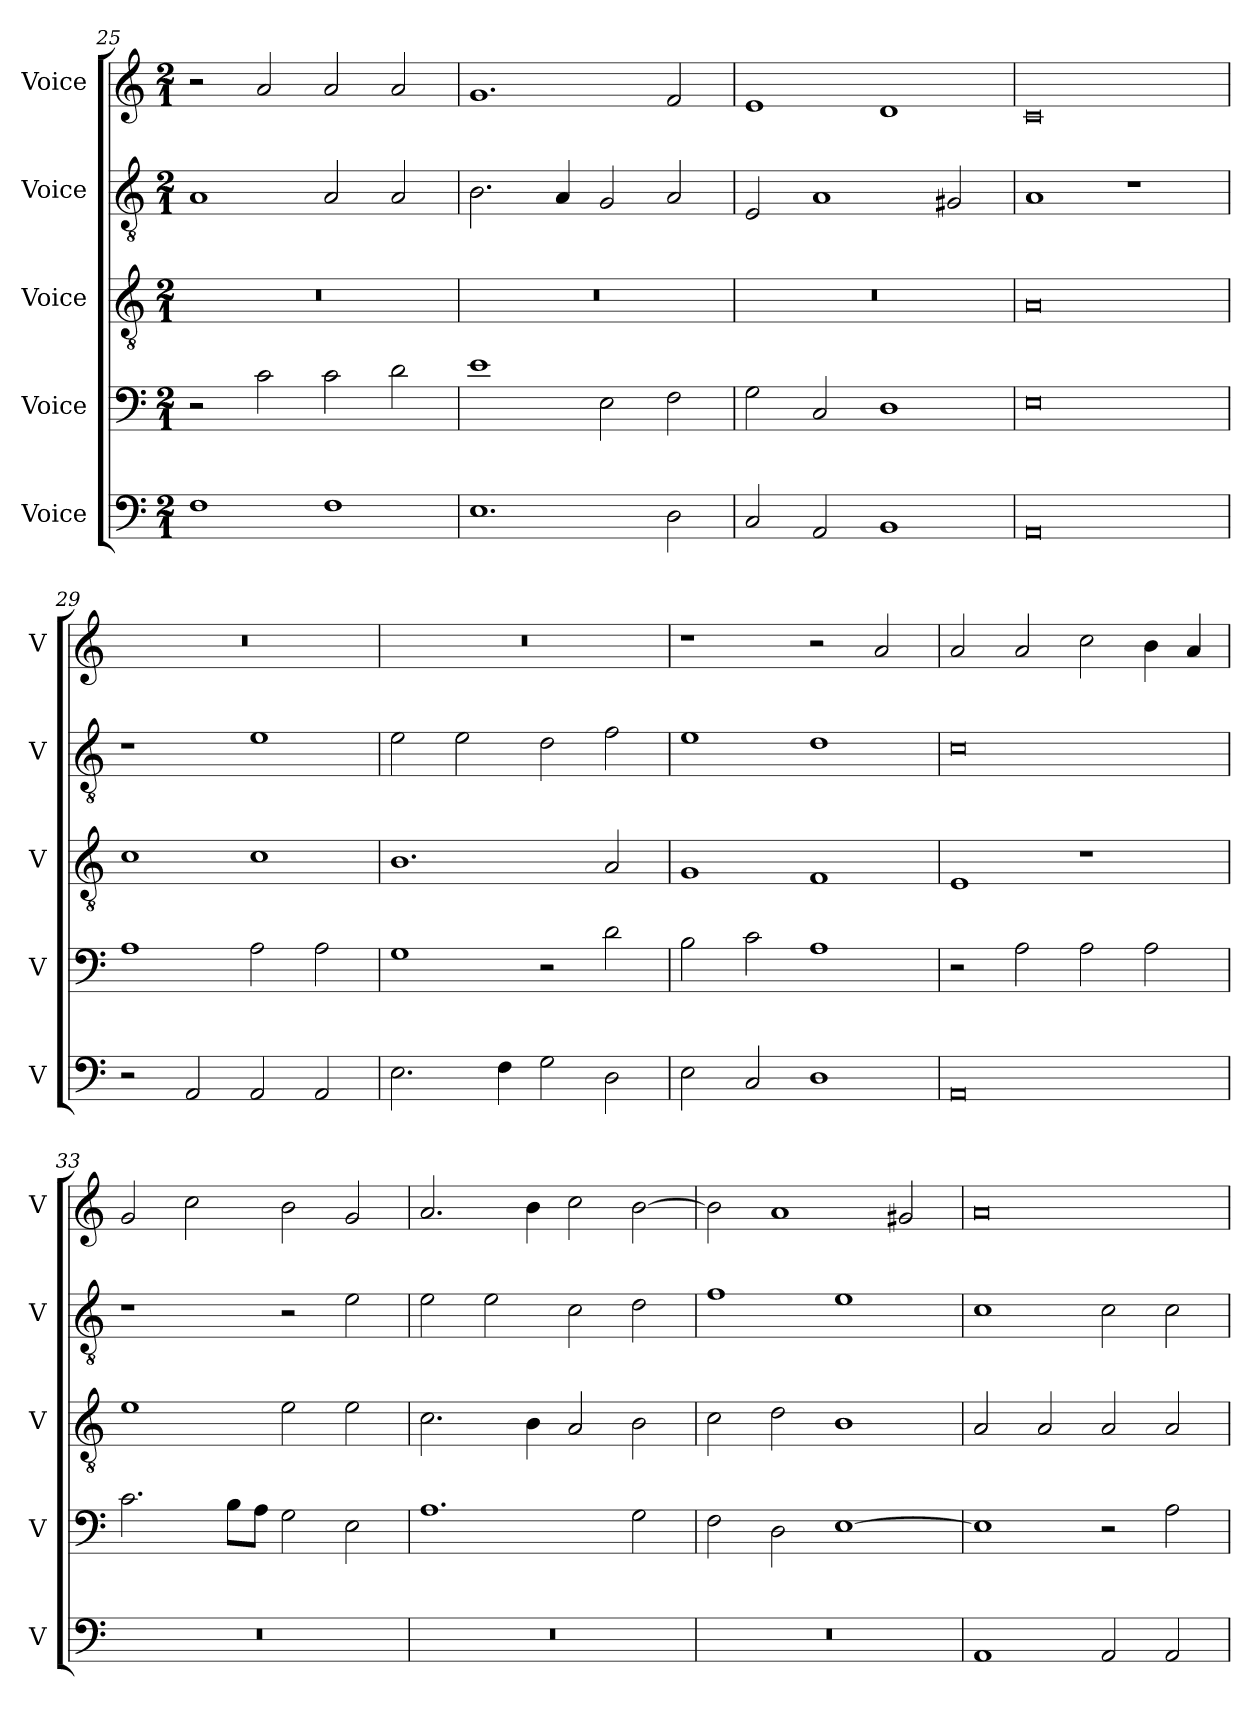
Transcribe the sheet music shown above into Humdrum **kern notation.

**kern	**kern	**kern	**kern	**kern
*part5	*part4	*part3	*part2	*part1
*staff5	*staff4	*staff3	*staff2	*staff1
*I"Voice	*I"Voice	*I"Voice	*I"Voice	*I"Voice
*I'V	*I'V	*I'V	*I'V	*I'V
!!LO:PB:g=z
*clefF4	*clefF4	*clefGv2	*clefGv2	*clefG2
*k[]	*k[]	*k[]	*k[]	*k[]
*M2/1	*M2/1	*M2/1	*M2/1	*M2/1
=25	=25	=25	=25	=25
1F	2r	0r	1A	2r
.	2c\	.	.	2a/
1F	2c\	.	2A/	2a/
.	2d\	.	2A/	2a/
=26	=26	=26	=26	=26
1.E	1e	0r	2.B\	1.g
.	.	.	4A/	.
.	2E\	.	2G/	.
2D\	2F\	.	2A/	2f/
=27	=27	=27	=27	=27
2C/	2G\	0r	2E/	1e
2AA/	2C/	.	1A	.
1BB	1D	.	.	1d
.	.	.	2G#X/	.
=28	=28	=28	=28	=28
0AA	0E	0A	1A	0c
.	.	.	1r	.
!!LO:LB:g=z
=29	=29	=29	=29	=29
2r	1A	1c	1r	0r
2AA/	.	.	.	.
2AA/	2A\	1c	1e	.
2AA/	2A\	.	.	.
=30	=30	=30	=30	=30
2.E\	1G	1.B	2e\	0r
.	.	.	2e\	.
4F\	.	.	.	.
2G\	2r	.	2d\	.
2D\	2d\	2A/	2f\	.
=31	=31	=31	=31	=31
2E\	2B\	1G	1e	1r
2C/	2c\	.	.	.
1D	1A	1F	1d	2r
.	.	.	.	2a/
=32	=32	=32	=32	=32
0AA	2r	1E	0c	2a/
.	2A\	.	.	2a/
.	2A\	1r	.	2cc\
.	2A\	.	.	4b\
.	.	.	.	4a/
!!LO:LB:g=z
=33	=33	=33	=33	=33
0r	2.c\	1e	1r	2g/
.	.	.	.	2cc\
.	8B\L	.	.	.
.	8A\J	.	.	.
.	2G\	2e\	2r	2b\
.	2E\	2e\	2e\	2g/
=34	=34	=34	=34	=34
0r	1.A	2.c\	2e\	2.a/
.	.	.	2e\	.
.	.	4B\	.	4b\
.	.	2A/	2c\	2cc\
.	2G\	2B\	2d\	[2b\
=35	=35	=35	=35	=35
0r	2F\	2c\	1f	2b\]
.	2D\	2d\	.	1a
.	[1E	1B	1e	.
.	.	.	.	2g#X/
=36	=36	=36	=36	=36
1AA	1E]	2A/	1c	0a
.	.	2A/	.	.
2AA/	2r	2A/	2c\	.
2AA/	2A\	2A/	2c\	.
=	=	=	=	=
*-	*-	*-	*-	*-
